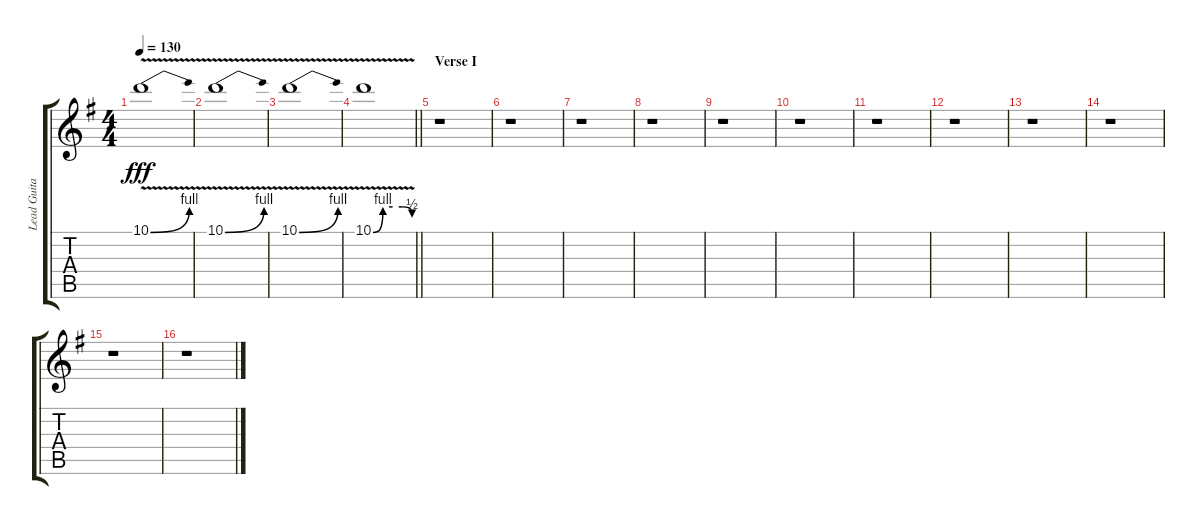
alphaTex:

\track ("Lead Guitar I" "Lead Guita") {instrument distortionguitar}
\staff {score tabs}
\tuning (E4 B3 G3 D3 A2 E2) {hide}
\ts (4 4)
\tempo 130
\clef g2
\ks eminor
10.1{be (bend 0 0 60 4) v}.1{dy fff} |
10.1{be (bend 0 0 60 4) v}.1 |
10.1{be (bend 0 0 60 4) v}.1 |
\barLineRight lightlight
10.1{be (custom 0 0 15 4 30 4 45 4 60 2) v}.1 |
\section ("" "Verse I")
r.1 |
r.1 |
r.1 |
r.1 |
r.1 |
r.1 |
r.1 |
r.1 |
r.1 |
r.1 |
r.1 |
r.1
